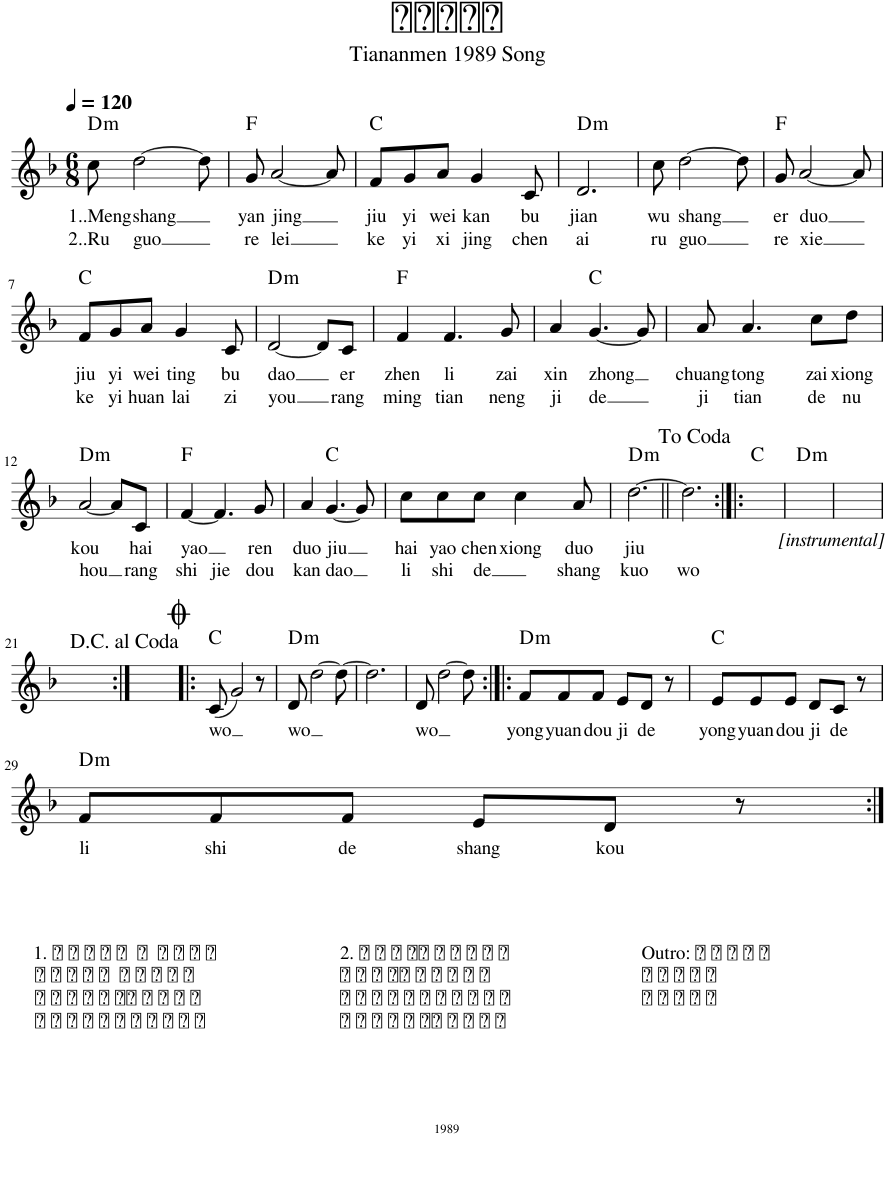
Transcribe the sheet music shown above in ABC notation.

X:1
L:1/8
Q:1/4=120
M:6/8
I:linebreak $
K:F
V:1 treble
V:1
 c d4- d | G A4- A | FGA G2 C | D6 | c d4- d | %5
 G A4- A |$ FGA G2 C | D4- DC | F2 F3 G | A2 G3- G | %10
 A A3 cd |$ A4- AC | F2- F3 G | A2 G3- G | ccc c2 A | %15
 d6- || d6!dacoda! :: x6 | x6 | x6 |$ %20
 x6 :| x6!D.C.! |:O (C G4) z | D d4- d- | d6 | %25
 D d4- d :: FFF ED z | EEE DC z |$ FFF ED z :| %29
